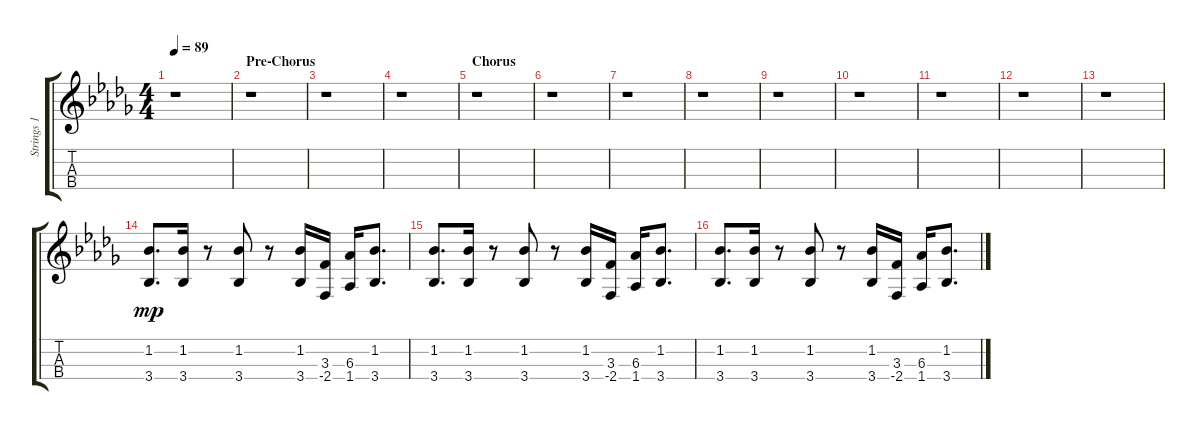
\track ("Strings 1" "Strings 1") {instrument stringensemble1}
\staff {score tabs}
\tuning (E5 A4 D4 G3) {hide}
\ts (4 4)
\tempo 89
\clef g2
\ks bbminor
r.1{dy mp} |
\section ("" "Pre-Chorus")
r.1 |
r.1 |
r.1 |
\section ("" "Chorus")
r.1 |
r.1 |
r.1 |
r.1 |
r.1 |
r.1 |
r.1 |
r.1 |
r.1 |
(1.2 3.4).8{d} (1.2 3.4).16 r.8 (1.2 3.4).8 r.8 (1.2 3.4).16 (3.3 -2.4).16 (6.3 1.4).16 (1.2 3.4).8{d} |
(1.2 3.4).8{d} (1.2 3.4).16 r.8 (1.2 3.4).8 r.8 (1.2 3.4).16 (3.3 -2.4).16 (6.3 1.4).16 (1.2 3.4).8{d} |
(1.2 3.4).8{d} (1.2 3.4).16 r.8 (1.2 3.4).8 r.8 (1.2 3.4).16 (3.3 -2.4).16 (6.3 1.4).16 (1.2 3.4).8{d}
